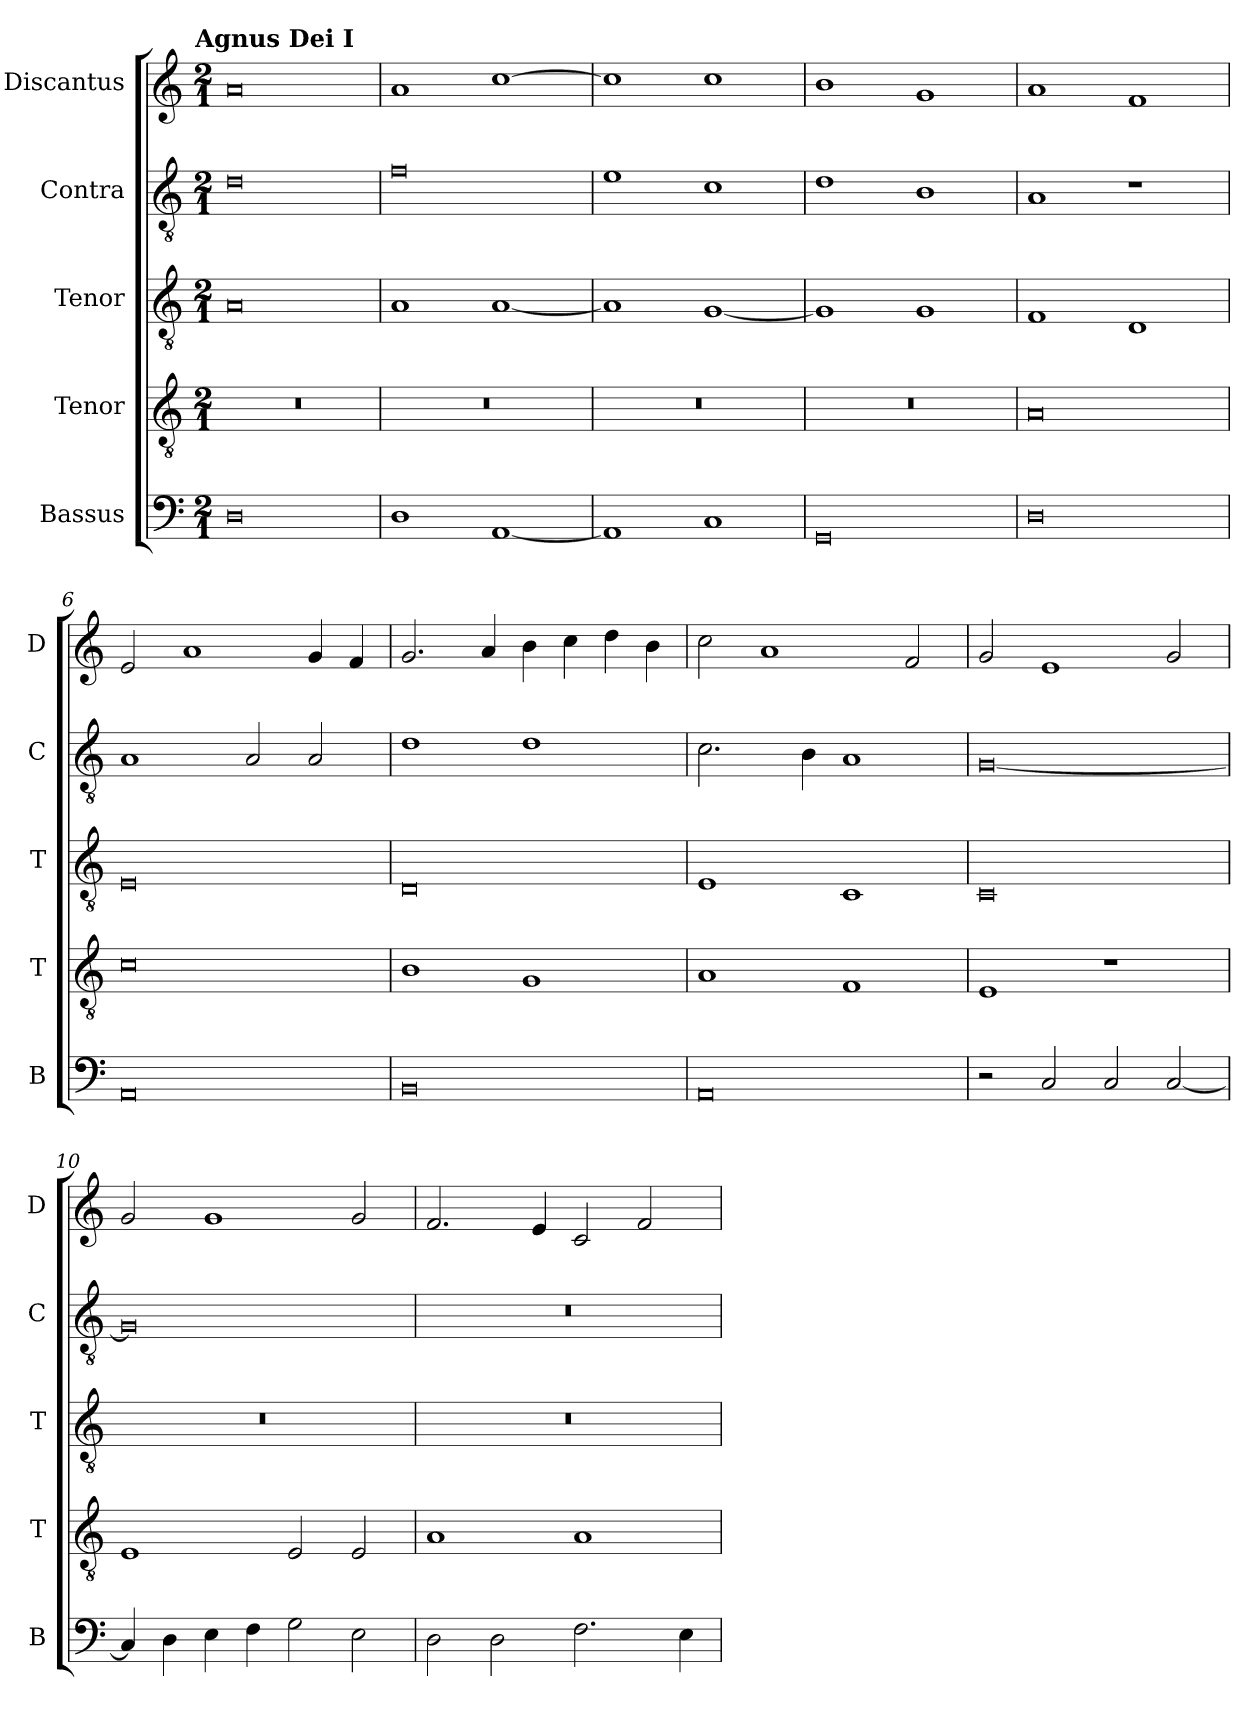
**kern	**kern	**kern	**kern	**kern
*part5	*part4	*part3	*part2	*part1
*staff5	*staff4	*staff3	*staff2	*staff1
*I"Bassus	*I"Tenor	*I"Tenor	*I"Contra	*I"Discantus
*I'B	*I'T	*I'T	*I'C	*I'D
*clefF4	*clefGv2	*clefGv2	*clefGv2	*clefG2
*k[]	*k[]	*k[]	*k[]	*k[]
!!LO:TX:omd:t=Agnus Dei I
*M2/1	*M2/1	*M2/1	*M2/1	*M2/1
=1	=1	=1	=1	=1
0D	0r	0A	0d	0a
=2	=2	=2	=2	=2
1D	0r	1A	0f	1a
[1AA	.	[1A	.	[1cc
=3	=3	=3	=3	=3
1AA]	0r	1A]	1e	1cc]
1C	.	[1G	1c	1cc
=4	=4	=4	=4	=4
0GG	0r	1G]	1d	1b
.	.	1G	1B	1g
=5	=5	=5	=5	=5
0D	0A	1F	1A	1a
.	.	1D	1r	1f
=6	=6	=6	=6	=6
0AA	0c	0E	1A	2e/
.	.	.	.	1a
.	.	.	2A/	.
.	.	.	2A/	4g/
.	.	.	.	4f/
=7	=7	=7	=7	=7
0BB	1B	0D	1d	2.g/
.	.	.	.	4a/
.	1G	.	1d	4b\
.	.	.	.	4cc\
.	.	.	.	4dd\
.	.	.	.	4b\
=8	=8	=8	=8	=8
0AA	1A	1E	2.c\	2cc\
.	.	.	.	1a
.	.	.	4B\	.
.	1F	1C	1A	.
.	.	.	.	2f/
=9	=9	=9	=9	=9
2r	1E	0C	[0G	2g/
2C/	.	.	.	1e
2C/	1r	.	.	.
[2C/	.	.	.	2g/
=10	=10	=10	=10	=10
4C/]	1E	0r	0G]	2g/
4D\	.	.	.	.
4E\	.	.	.	1g
4F\	.	.	.	.
2G\	2E/	.	.	.
2E\	2E/	.	.	2g/
=11	=11	=11	=11	=11
2D\	1A	0r	0r	2.f/
2D\	.	.	.	.
.	.	.	.	4e/
2.F\	1A	.	.	2c/
.	.	.	.	2f/
4E\	.	.	.	.
=	=	=	=	=
*-	*-	*-	*-	*-
